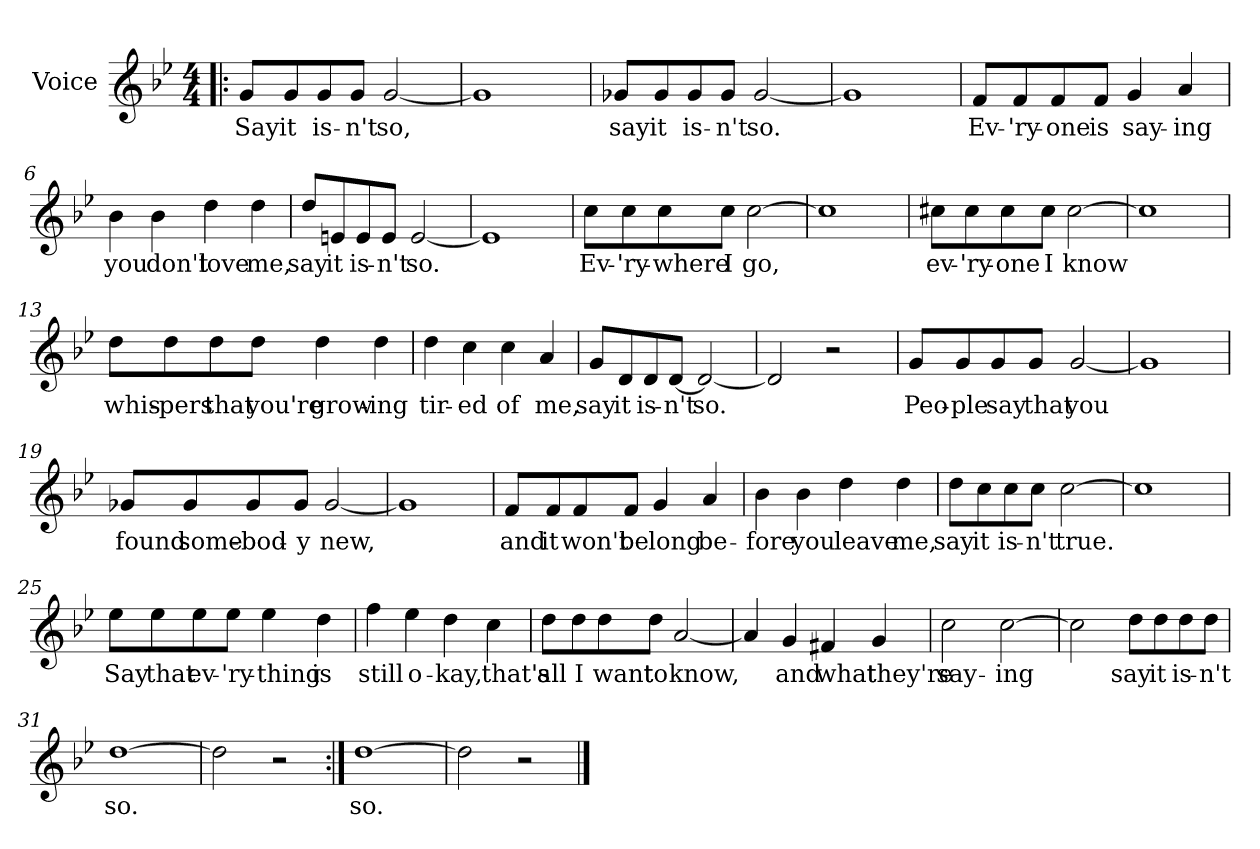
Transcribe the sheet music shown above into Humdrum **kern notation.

**kern	**text
*part1	*part1
*staff1	*staff1
*I"Voice	*
*I'Vo.	*
*clefG2	*
*k[b-e-]	*
*B-:	*
*M4/4	*
=1!|:	=1!|:
8g/L	Say
8g/	it
8g/	is-
8g/J	-n't
[2g/	so,
=2	=2
1g]	.
=3	=3
8g-X/L	say
8g-/	it
8g-/	is-
8g-/J	-n't
[2g-/	so.
=4	=4
1g-]	.
=5	=5
8f/L	Ev-
8f/	-'ry-
8f/	-one
8f/J	is
4g/	say-
4a/	-ing
!!LO:LB:g=z
=6	=6
4b-\	you
4b-\	don't
4dd\	love
4dd\	me,
=7	=7
8dd/L	say
8en/	it
8e/	is-
8e/J	-n't
[2e/	so.
=8	=8
1e]	.
=9	=9
8cc\L	Ev-
8cc\	-'ry-
8cc\	-where
8cc\J	I
[2cc\	go,
=10	=10
1cc]	.
!!LO:LB:g=z
=11	=11
8cc#X\L	ev-
8cc#\	-'ry-
8cc#\	-one
8cc#\J	I
[2cc#\	know
=12	=12
1cc#]	.
=13	=13
8dd\L	whis-
8dd\	-pers
8dd\	that
8dd\J	you're
4dd\	grow-
4dd\	-ing
=14	=14
4dd\	tir-
4cc\	-ed
4cc\	of
4a/	me,
!!LO:LB:g=z
=15	=15
8g/L	say
8d/	it
8d/	is-
[8d/J	-n't
2d/_	so.
=16	=16
2d/]	.
2r	.
=17	=17
8g/L	Peo-
8g/	-ple
8g/	say
8g/J	that
[2g/	you
=18	=18
1g]	.
=19	=19
8g-X/L	found
8g-/	some-
8g-/	-bod-
8g-/J	-y
[2g-/	new,
=20	=20
1g-]	.
!!LO:LB:g=z
=21	=21
8f/L	and
8f/	it
8f/	won't
8f/J	be
4g/	long
4a/	be-
=22	=22
4b-\	-fore
4b-\	you
4dd\	leave
4dd\	me,
=23	=23
8dd\L	say
8cc\	it
8cc\	is-
8cc\J	-n't
[2cc\	true.
=24	=24
1cc]	.
!!LO:LB:g=z
=25	=25
8ee-\L	Say
8ee-\	that
8ee-\	ev-
8ee-\J	-'ry-
4ee-\	-thing
4dd\	is
=26	=26
4ff\	still
4ee-\	o-
4dd\	-kay,
4cc\	that's
=27	=27
8dd\L	all
8dd\	I
8dd\	want
8dd\J	to
[2a/	know,
=28	=28
4a/]	.
4g/	and
4f#X/	what
4g/	they're
!!LO:LB:g=z
=29	=29
2cc\	say-
[2cc\	-ing
=30	=30
2cc\]	.
8dd\L	say
8dd\	it
8dd\	is-
8dd\J	-n't
=31	=31
[1dd	so.
=32	=32
2dd\]	.
2r	.
=33:|!	=33:|!
[1dd	so.
=34	=34
2dd\]	.
2r	.
==	==
*-	*-
